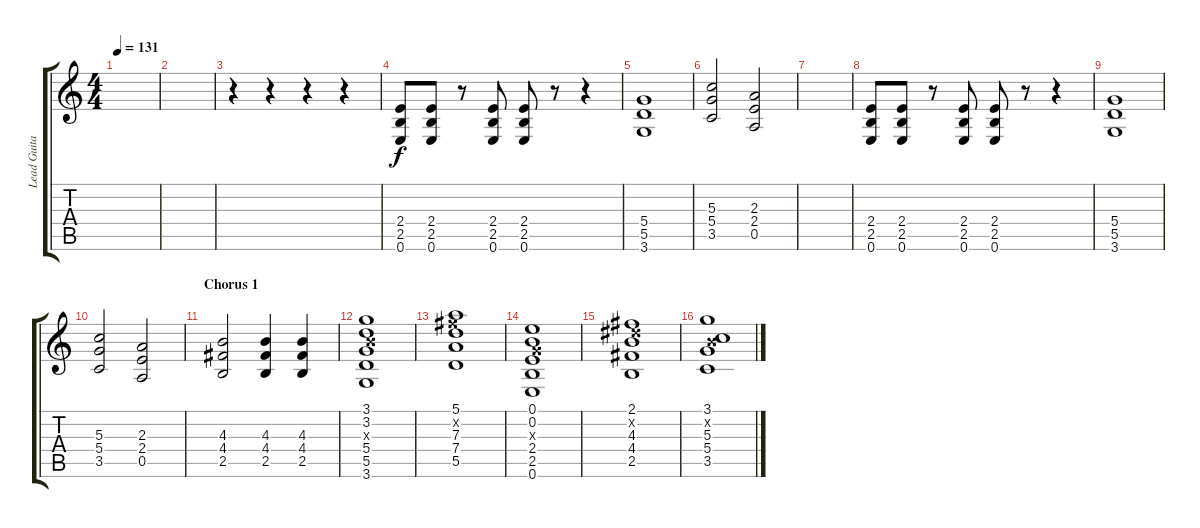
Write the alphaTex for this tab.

\track ("Lead Guitar" "Lead Guita") {instrument distortionguitar}
\staff {score tabs}
\tuning (E4 B3 G3 D3 A2 E2) {hide}
\ts (4 4)
\tempo 131
\clef g2
\ks c
|
|
r.4 r.4 r.4 r.4 |
(2.4 2.5 0.6).8 (2.4 2.5 0.6).8 r.8 (2.4 2.5 0.6).8 (2.4 2.5 0.6).8 r.8 r.4 |
(5.4 5.5 3.6).1 |
(5.3 5.4 3.5).2 (2.3 2.4 0.5).2 |
|
(2.4 2.5 0.6).8 (2.4 2.5 0.6).8 r.8 (2.4 2.5 0.6).8 (2.4 2.5 0.6).8 r.8 r.4 |
(5.4 5.5 3.6).1 |
(5.3 5.4 3.5).2 (2.3 2.4 0.5).2 |
\section ("" "Chorus 1")
(4.3 4.4 2.5).2 (4.3 4.4 2.5).4 (4.3 4.4 2.5).4 |
(3.1 3.2 4.3{x} 5.4 5.5 3.6).1 |
(5.1 7.2{x} 7.3 7.4 5.5).1 |
(0.1 0.2 0.3{x} 2.4 2.5 0.6).1 |
(2.1 4.2{x} 4.3 4.4 2.5).1 |
(3.1 0.2{x} 5.3 5.4 3.5).1
